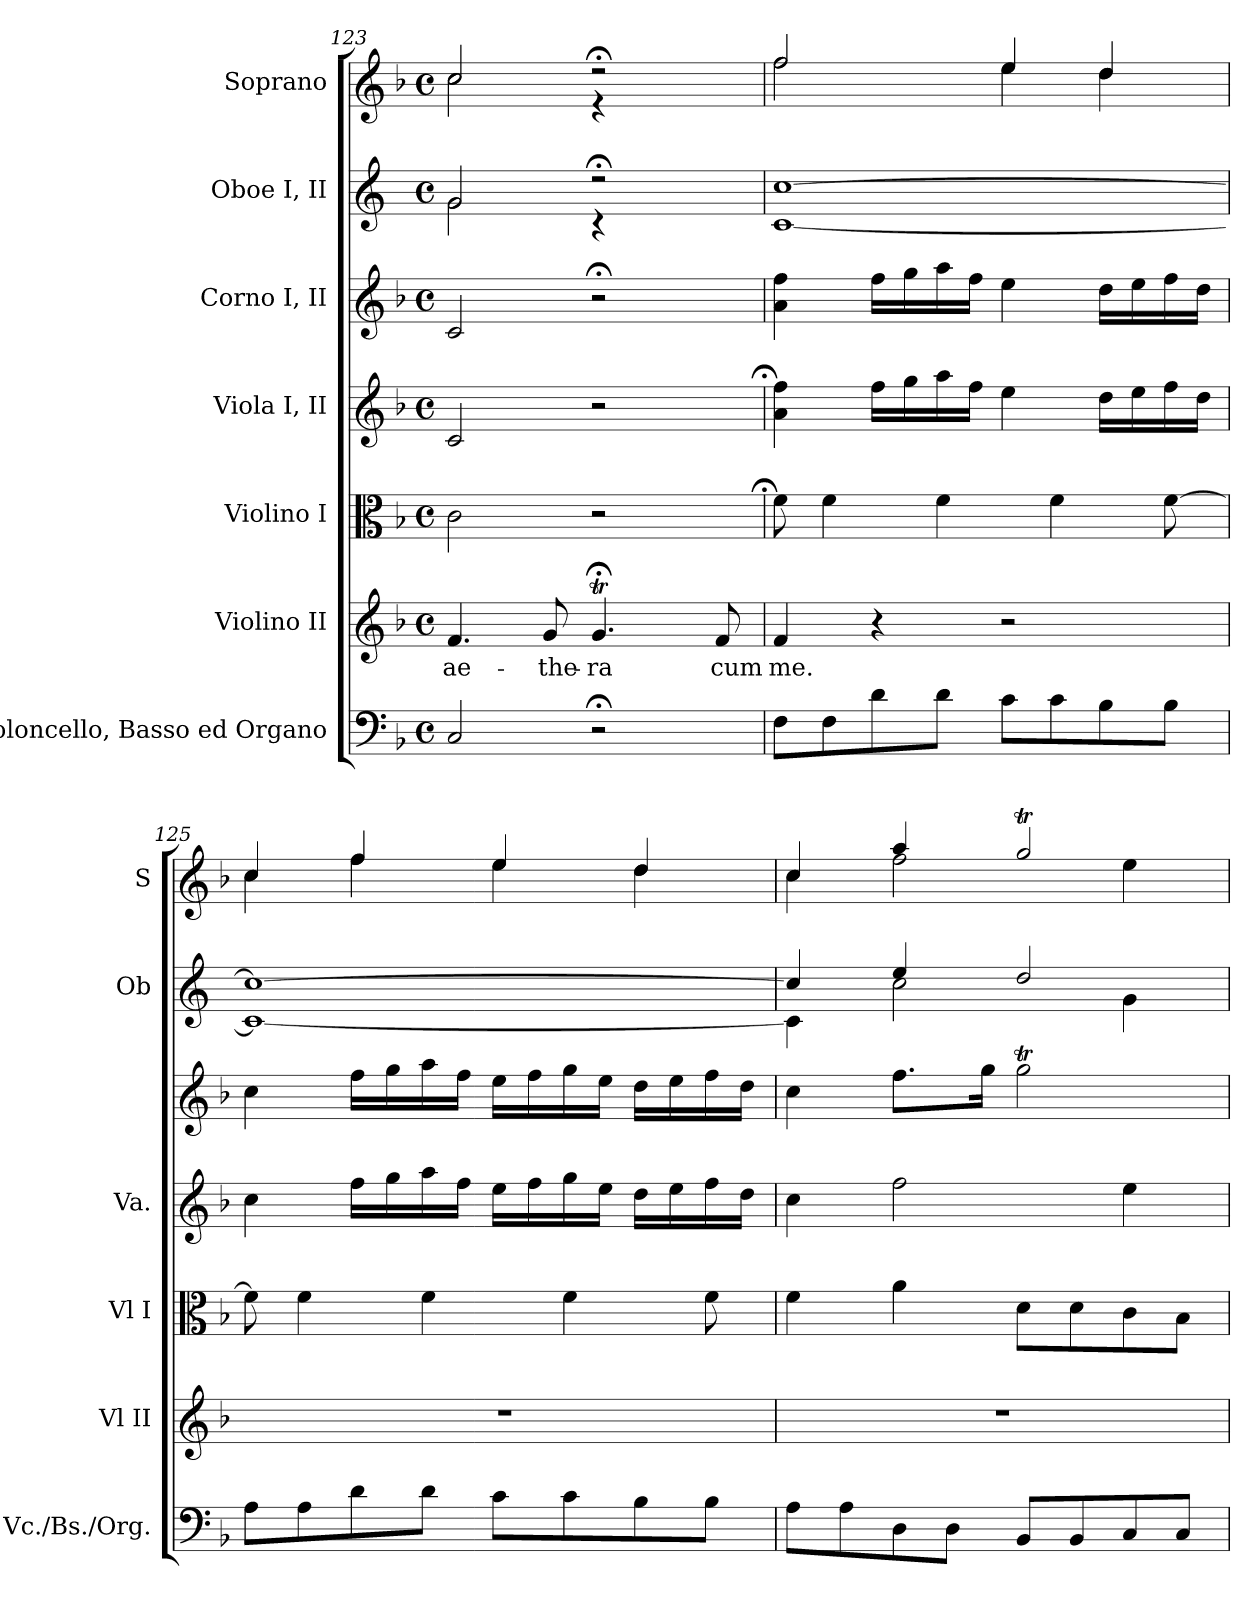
**kern	**kern	**text	**kern	**kern	**kern	**kern	**kern
*part7	*part6	*part6	*part5	*part4	*part3	*part2	*part1
*staff7	*staff6	*staff6	*staff5	*staff4	*staff3	*staff2	*staff1
*I"Violoncello, Basso  ed Organo	*I"Violino II	*	*I"Violino I	*I"Viola I, II	*I"Corno I, II	*I"Oboe I, II	*I"Soprano
*I'Vc./Bs./Org.	*I'Vl II	*	*I'Vl I	*I'Va.	*	*I'Ob	*I'S
*clefF4	*clefG2	*	*clefC3	*clefG2	*clefG2	*clefG2	*clefG2
*	*	*	*	*	*	*ITrd4c7	*
*k[b-]	*k[b-]	*	*k[b-]	*k[b-]	*k[b-]	*k[b-]	*k[b-]
*F:	*F:	*	*F:	*F:	*F:	*	*F:
*M4/4	*M4/4	*	*M4/4	*M4/4	*M4/4	*M4/4	*M4/4
*met(c)	*met(c)	*	*met(c)	*met(c)	*met(c)	*met(c)	*met(c)
=123	=123	=123	=123	=123	=123	=123	=123
*	*	*	*	*	*	*^	*^
2C	4.f	ae-	2c	2c	2c	2c	2c	2cc	2cc
.	8g	-the-	.	.	.	.	.	.	.
2r;	4.g;<T	-ra	2r	2r	2r;<	2r;<	4r	2r;<	4r
.	.	.	.	.	.	.	4ryy	.	4ryy
.	8f	cum	.	.	.	.	.	.	.
=124	=124	=124	=124;	=124;	=124	=124	=124	=124	=124
8FL	4f	me.	8f	4ff 4a	4ff 4a	[1f	[1F	2ff	2ff
8F	.	.	4f	.	.	.	.	.	.
8d	4r	.	.	16ffLL	16ffLL	.	.	.	.
.	.	.	.	16gg	16gg	.	.	.	.
8dJ	.	.	4f	16aa	16aa	.	.	.	.
.	.	.	.	16ffJJ	16ffJJ	.	.	.	.
8cL	2r	.	.	4ee	4ee	.	.	4ee	4ee
8c	.	.	4f	.	.	.	.	.	.
8B-	.	.	.	16ddLL	16ddLL	.	.	4dd	4dd
.	.	.	.	16ee	16ee	.	.	.	.
8B-J	.	.	[8f	16ff	16ff	.	.	.	.
.	.	.	.	16ddJJ	16ddJJ	.	.	.	.
=125	=125	=125	=125	=125	=125	=125	=125	=125	=125
8AL	1r	.	8f]	4cc	4cc	1f_	1F_	4cc	4cc
8A	.	.	4f	.	.	.	.	.	.
8d	.	.	.	16ffLL	16ffLL	.	.	4ff	4ff
.	.	.	.	16gg	16gg	.	.	.	.
8dJ	.	.	4f	16aa	16aa	.	.	.	.
.	.	.	.	16ffJJ	16ffJJ	.	.	.	.
8cL	.	.	.	16eeLL	16eeLL	.	.	4ee	4ee
.	.	.	.	16ff	16ff	.	.	.	.
8c	.	.	4f	16gg	16gg	.	.	.	.
.	.	.	.	16eeJJ	16eeJJ	.	.	.	.
8B-	.	.	.	16ddLL	16ddLL	.	.	4dd	4dd
.	.	.	.	16ee	16ee	.	.	.	.
8B-J	.	.	8f	16ff	16ff	.	.	.	.
.	.	.	.	16ddJJ	16ddJJ	.	.	.	.
=126	=126	=126	=126	=126	=126	=126	=126	=126	=126
8AL	1r	.	4f	4cc	4cc	4f]	4F]	4cc	4cc
8A	.	.	.	.	.	.	.	.	.
8D	.	.	4a	2ff	8.ffL	4a	2f	4aa	2ff
8DJ	.	.	.	.	.	.	.	.	.
.	.	.	.	.	16ggJk	.	.	.	.
8BB-L	.	.	8dL	.	2ggT	2g	.	2ggT	.
8BB-	.	.	8d	.	.	.	.	.	.
8C	.	.	8c	4ee	.	.	4c	.	4ee
8CJ	.	.	8B-J	.	.	.	.	.	.
*	*	*	*	*	*	*v	*v	*	*
*	*	*	*	*	*	*	*v	*v
=	=	=	=	=	=	=	=
*-	*-	*-	*-	*-	*-	*-	*-
